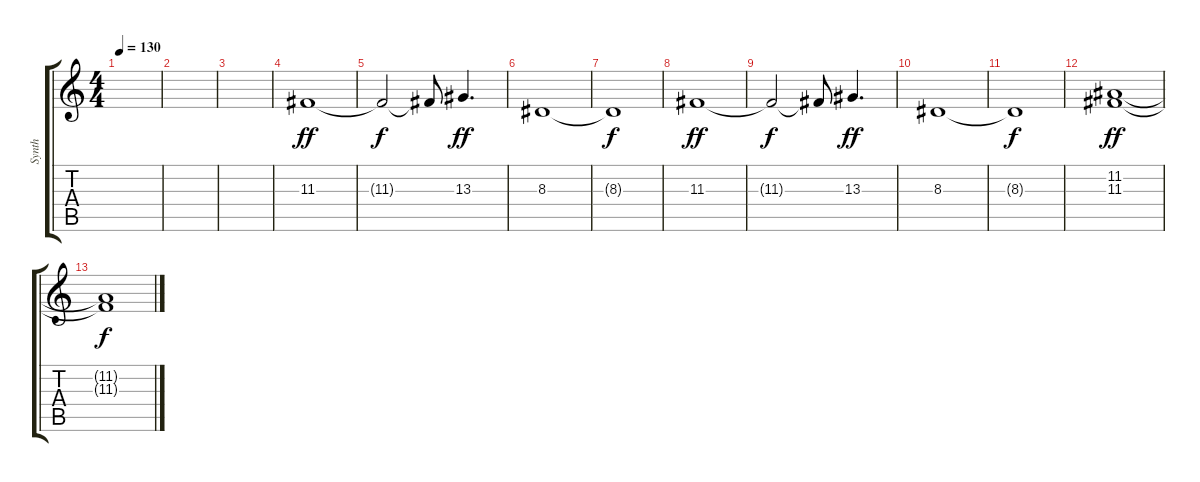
\track ("Synth" "Synth") {instrument pad2warm bank 2}
\staff {score tabs}
\tuning (E4 B3 G3 D3 A2 E2) {hide}
\ts (4 4)
\tempo 130
\clef g2
\ks c
|
|
|
11.3.1{dy ff} |
11.3{t}.2{dy f} 11.3{t}.8 13.3.4{d dy ff} |
8.3.1 |
8.3{t}.1{dy f} |
11.3.1{dy ff} |
11.3{t}.2{dy f} 11.3{t}.8 13.3.4{d dy ff} |
8.3.1 |
8.3{t}.1{dy f} |
(11.2 11.3).1{dy ff} |
(11.2{t} 11.3{t}).1{dy f}
